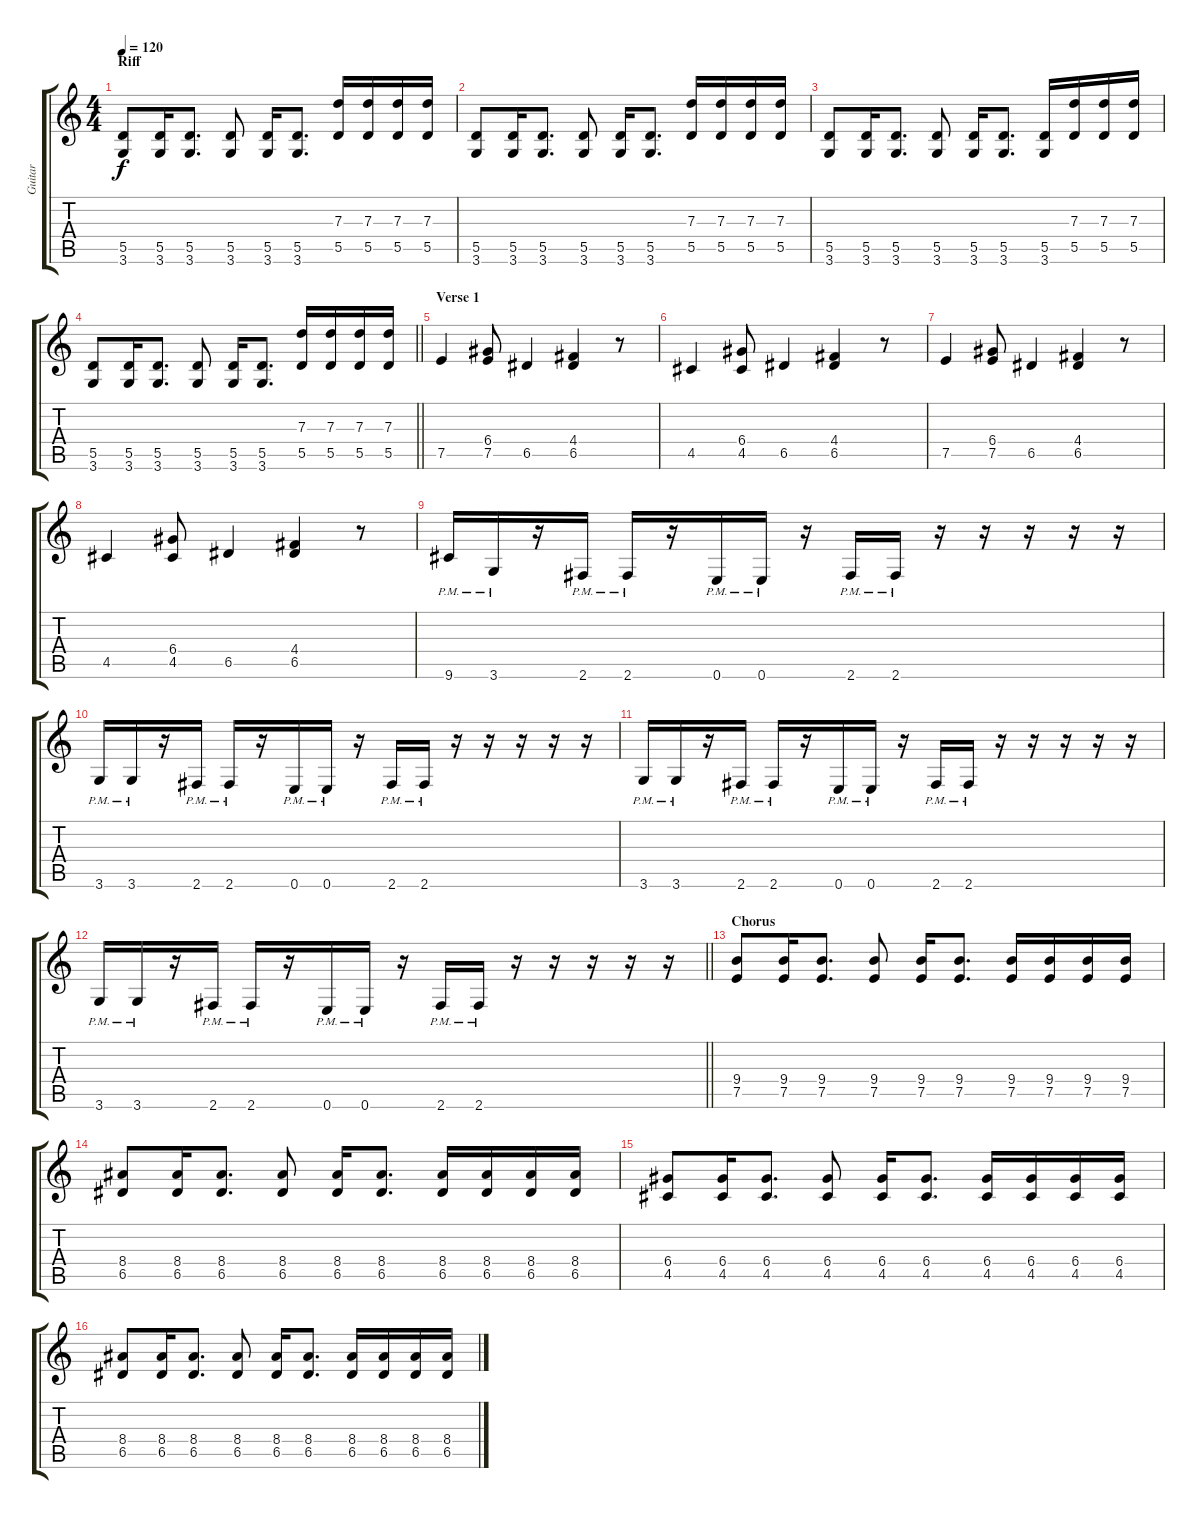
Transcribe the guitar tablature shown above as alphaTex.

\track ("Guitar" "Guitar") {instrument distortionguitar}
\staff {score tabs}
\tuning (E4 B3 G3 D3 A2 E2) {hide}
\ts (4 4)
\section ("" "Riff")
\tempo 120
\clef g2
\ks c
(5.5 3.6).8{dy f volume 15 instrument distortionguitar} (5.5 3.6).16 (5.5 3.6).8{d} (5.5 3.6).8 (5.5 3.6).16 (5.5 3.6).8{d} (7.3 5.5).16 (7.3 5.5).16 (7.3 5.5).16 (7.3 5.5).16 |
(5.5 3.6).8{volume 15 instrument distortionguitar} (5.5 3.6).16 (5.5 3.6).8{d} (5.5 3.6).8 (5.5 3.6).16 (5.5 3.6).8{d} (7.3 5.5).16 (7.3 5.5).16 (7.3 5.5).16 (7.3 5.5).16 |
(5.5 3.6).8{volume 15 instrument distortionguitar} (5.5 3.6).16 (5.5 3.6).8{d} (5.5 3.6).8 (5.5 3.6).16 (5.5 3.6).8{d} (5.5 3.6).16 (7.3 5.5).16 (7.3 5.5).16 (7.3 5.5).16 |
\barLineRight lightlight
(5.5 3.6).8{volume 15 instrument distortionguitar} (5.5 3.6).16 (5.5 3.6).8{d} (5.5 3.6).8 (5.5 3.6).16 (5.5 3.6).8{d} (7.3 5.5).16 (7.3 5.5).16 (7.3 5.5).16 (7.3 5.5).16 |
\section ("" "Verse 1")
7.5.4{volume 10 instrument electricguitarclean} (6.4 7.5).8 6.5.4 (4.4 6.5).4 r.8 |
4.5.4 (6.4 4.5).8 6.5.4 (4.4 6.5).4 r.8 |
7.5.4{volume 10 instrument electricguitarclean} (6.4 7.5).8 6.5.4 (4.4 6.5).4 r.8 |
4.5.4 (6.4 4.5).8 6.5.4 (4.4 6.5).4 r.8 |
9.6{pm}.16{volume 14 instrument distortionguitar} 3.6{pm}.16 r.16 2.6{pm}.16 2.6{pm}.16 r.16 0.6{pm}.16 0.6{pm}.16 r.16 2.6{pm}.16 2.6{pm}.16 r.16 r.16 r.16 r.16 r.16 |
3.6{pm}.16{volume 14 instrument distortionguitar} 3.6{pm}.16 r.16 2.6{pm}.16 2.6{pm}.16 r.16 0.6{pm}.16 0.6{pm}.16 r.16 2.6{pm}.16 2.6{pm}.16 r.16 r.16 r.16 r.16 r.16 |
3.6{pm}.16{volume 14 instrument distortionguitar} 3.6{pm}.16 r.16 2.6{pm}.16 2.6{pm}.16 r.16 0.6{pm}.16 0.6{pm}.16 r.16 2.6{pm}.16 2.6{pm}.16 r.16 r.16 r.16 r.16 r.16 |
\barLineRight lightlight
3.6{pm}.16{volume 14 instrument distortionguitar} 3.6{pm}.16 r.16 2.6{pm}.16 2.6{pm}.16 r.16 0.6{pm}.16 0.6{pm}.16 r.16 2.6{pm}.16 2.6{pm}.16 r.16 r.16 r.16 r.16 r.16 |
\section ("" "Chorus")
(9.4 7.5).8{volume 15 instrument distortionguitar} (9.4 7.5).16 (9.4 7.5).8{d} (9.4 7.5).8 (9.4 7.5).16 (9.4 7.5).8{d} (9.4 7.5).16 (9.4 7.5).16 (9.4 7.5).16 (9.4 7.5).16 |
(8.4 6.5).8{volume 15 instrument distortionguitar} (8.4 6.5).16 (8.4 6.5).8{d} (8.4 6.5).8 (8.4 6.5).16 (8.4 6.5).8{d} (8.4 6.5).16 (8.4 6.5).16 (8.4 6.5).16 (8.4 6.5).16 |
(6.4 4.5).8{volume 15 instrument distortionguitar} (6.4 4.5).16 (6.4 4.5).8{d} (6.4 4.5).8 (6.4 4.5).16 (6.4 4.5).8{d} (6.4 4.5).16 (6.4 4.5).16 (6.4 4.5).16 (6.4 4.5).16 |
(8.4 6.5).8{volume 15 instrument distortionguitar} (8.4 6.5).16 (8.4 6.5).8{d} (8.4 6.5).8 (8.4 6.5).16 (8.4 6.5).8{d} (8.4 6.5).16 (8.4 6.5).16 (8.4 6.5).16 (8.4 6.5).16
